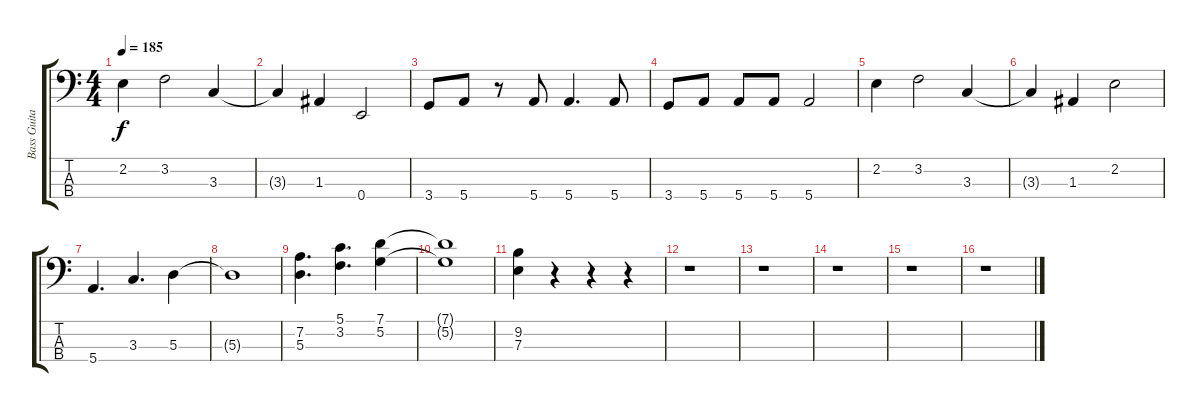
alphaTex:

\track ("Bass Guitar" "Bass Guita") {instrument electricbassfinger}
\staff {score tabs}
\tuning (G2 D2 A1 E1) {hide}
\ts (4 4)
\tempo 185
\clef f4
\ks c
2.2.4{dy f} 3.2.2 3.3.4 |
3.3{t}.4 1.3.4 0.4.2 |
3.4.8 5.4.8 r.8 5.4.8 5.4.4{d} 5.4.8 |
3.4.8 5.4.8 5.4.8 5.4.8 5.4.2 |
2.2.4 3.2.2 3.3.4 |
3.3{t}.4 1.3.4 2.2.2 |
5.4.4{d} 3.3.4{d} 5.3.4 |
5.3{t}.1 |
(7.2 5.3).4{d} (5.1 3.2).4{d} (7.1 5.2).4 |
(7.1{t} 5.2{t}).1 |
(9.2 7.3).4 r.4 r.4 r.4 |
r.1 |
r.1 |
r.1 |
r.1 |
r.1
